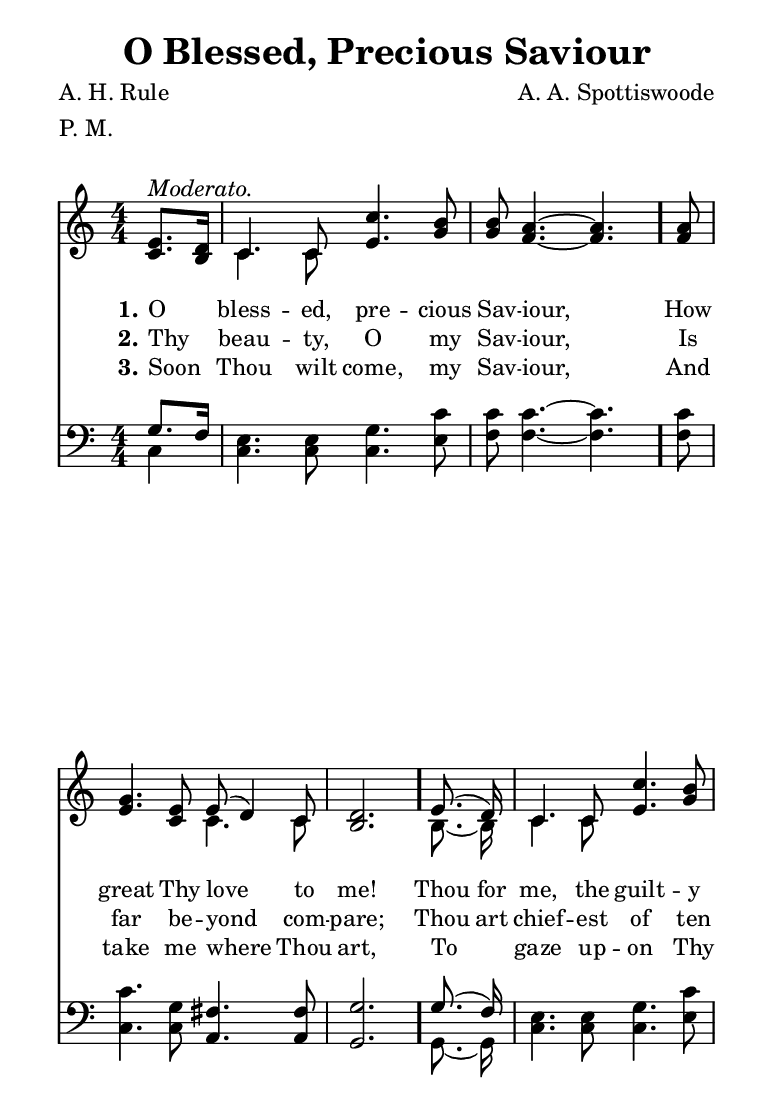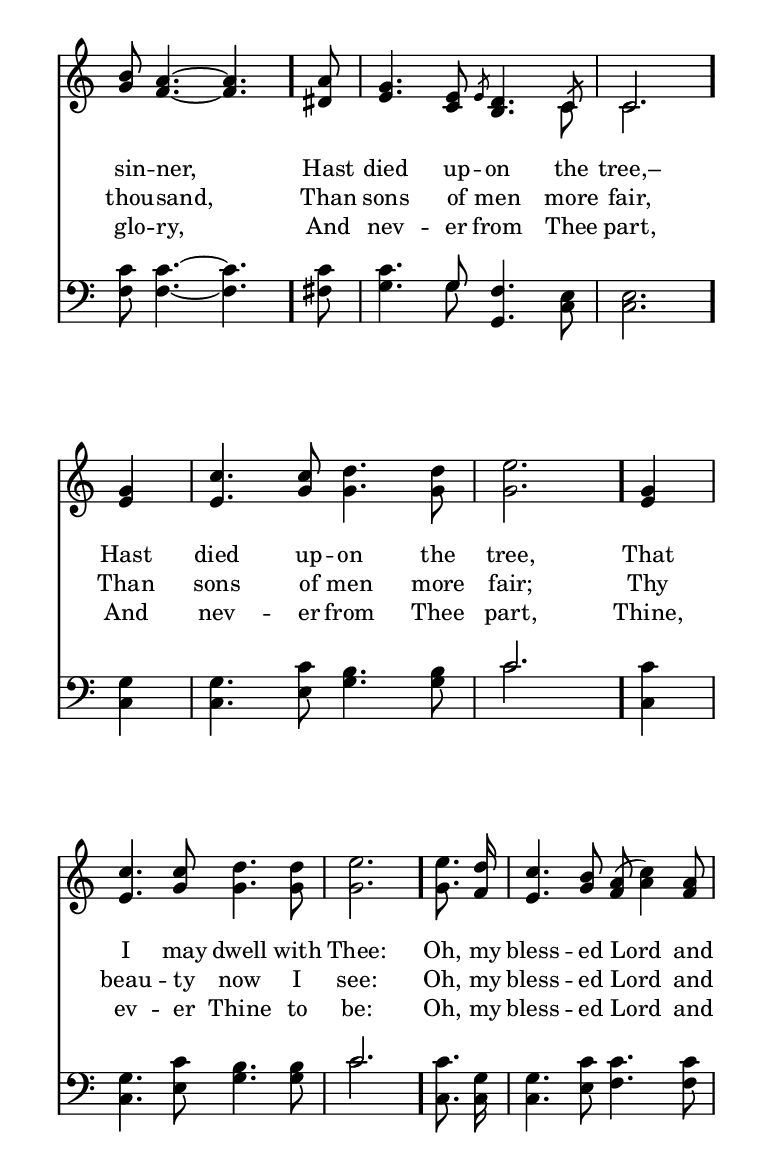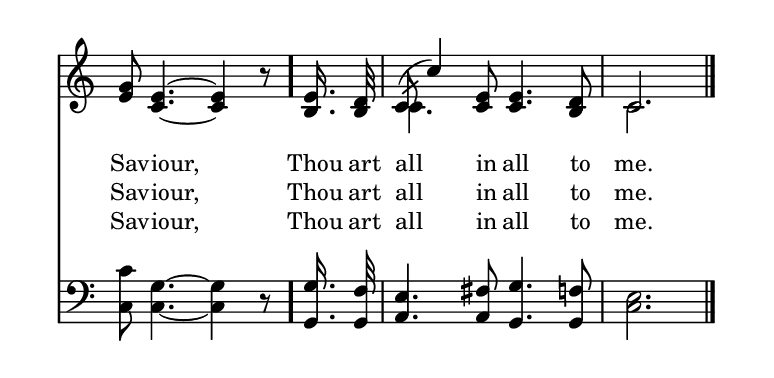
\include "common/global.ily"
\paper {
  \include "common/paper.ily"
}

\header{
  hymnnumber = "245"
  title = "O Blessed, Precious Saviour"
  tunename = ""
  meter = "P. M."
  poet = "A. H. Rule"
  composer = "A. A. Spottiswoode"
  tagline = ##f
}

global = {
  \include "common/overrides.ily"
  \override Staff.TimeSignature.style = #'numbered
  \time 4/4
  \override Score.MetronomeMark.transparent = ##t % hide all fermata changes too
  \tempo 4=90
  \key c \major
  \partial 4
  \autoBeamOff
}

notesSoprano = {
\global
\relative c' {

  e8.^\markup{\italic Moderato.}[ d16] | c4. c8 c'4. b8 | b8 a4. ~ a4.
  a8 | g4. e8 e8( d4) c8 | d2.
  e8.( d16) | c4. c8 c'4. b8 | b8 a4. ~ a4.
  a8 | g4. e8 \slashedGrace e8 d4. c8 | c2.

  g'4 | c4. c8 d4. d8 | e2.
  g,4 | c4. c8 d4. d8 | e2.
  e8. d16 | c4. b8 a8( c4) a8 | g8 e4. ~ e4 r8
  e16. d32 | c8( c'4) e,8 e4. d8 | c2.

  \bar "|."

}
}

notesAlto = {
\global
\relative e' {

  c8.[ b16] | c4. c8 e4. g8 | g f4. ~ f4.
  f8 | e4. c8 c4. c8 | b2. \eogbreak
  b8. ~ b16 | c4. c8 e4. g8 | g f4. ~ f4.
  dis8 | e4. c8 b4. c8 | c2. \eogbreak

  e4 | e4. g8 g4. g8 | g2.
  e4 | e4. g8 g4. g8 | g2. \eogbreak
  g8. f16 | e4. g8 f8( a4) f8 | e8 c4. ~ c4 r8
  b16. b32 | c4. c8 c4. b8 | c2. \eogbreak

}
}

notesTenor = {
\global
\relative a {

  g8.[ f16] | e4. e8 g4. c8 | c8 c4. ~ c4.
  c8 | c4. g8 fis4. fis8 | g2.
  g8.( f16) | e4. e8 g4. c8 | c8 c4. ~ c4.
  c8 | c4. g8 f4. e8 | e2.

  g4 | g4. c8 b4. b8 | c2.
  c4 | g4. c8 b4. b8 | c2.
  c8. g16 | g4. c8 c4. c8 | c8 g4. ~ g4 r8
  g16. f32 | e4. fis8 g4. f8 | e2.

}
}

notesBass = {
\global
\relative f {

  c4 | c4. c8 c4. e8 | f8 f4. ~ f4.
  f8 | c4. c8 a4. a8 | g2.
  g8. ~ g16 | c4. c8 c4. e8 | f8 f4. ~ f4.
  fis8 | g4. g8 g,4. c8 | c2.

  c4 | c4. e8 g4. g8 | c2.
  c,4 | c4. e8 g4. g8 | c2.
  c,8. c16 | c4. e8 f4. f8 | c8 c4. ~ c4 r8
  g16. g32 | a4. a8 g4. g8 | c2.

}
}

wordsA = \lyricmode {
\set stanza = "1."

O bless -- ed, pre -- cious Sav -- iour, \bar "."
How great Thy love to me! \bar "."
{ \mon } Thou for { \moff } me, the guilt -- y sin -- ner, \bar "."
Hast died up -- on the tree,– \bar "."
Hast died up -- on the tree, \bar "."
That I may dwell with Thee: \bar "."
Oh, my bless -- ed Lord and Sav -- iour, \bar "."
Thou art all in all to me. \bar "."

}

wordsB = \lyricmode {
\set stanza = "2."

Thy beau -- ty, O my Sav -- iour,
Is far be -- yond com -- pare;
{ \mon } Thou art { \moff } chief -- est of ten thou -- sand,
Than sons of men more fair,
Than sons of men more fair;
Thy beau -- ty now I see:
Oh, my bless -- ed Lord and Sav -- iour,
Thou art all in all to me.

}

wordsC = \lyricmode {
\set stanza = "3."

Soon Thou wilt come, my Sav -- iour,
And take me where Thou art,
To gaze up -- on Thy glo -- ry,
And nev -- er from Thee part,
And nev -- er from Thee part,
Thine, ev -- er Thine to be:
Oh, my bless -- ed Lord and Sav -- iour,
Thou art all in all to me.

}

\score {
  \context ChoirStaff <<
    \context Staff = upper <<
      \set Staff.autoBeaming = ##f
      \set ChoirStaff.systemStartDelimiter = #'SystemStartBar
      \set ChoirStaff.printPartCombineTexts = ##f
      \partcombine #'(2 . 9) \notesSoprano \notesAlto
      \context NullVoice = sopranos { \voiceOne << \notesSoprano >> }
      \context NullVoice = altos { \voiceTwo << \notesAlto >> }
      \context Lyrics = one   \lyricsto sopranos \wordsA
      \context Lyrics = two   \lyricsto sopranos \wordsB
      \context Lyrics = three \lyricsto sopranos \wordsC
    >>
    \context Staff = men <<
      \set Staff.autoBeaming = ##f
      \clef bass
      \set ChoirStaff.printPartCombineTexts = ##f
      \partcombine #'(2 . 9) \notesTenor \notesBass
      \context NullVoice = tenors { \voiceOne << \notesTenor >> }
      \context NullVoice = basses { \voiceTwo << \notesBass >> }
    >>
  >>
  \layout {
    \include "common/layout.ily"
  }
  \midi{
    \include "common/midi.ily"
  }
}

\version "2.19.49"  % necessary for upgrading to future LilyPond versions.

% vi:set et ts=2 sw=2 ai nocindent syntax=lilypond:
